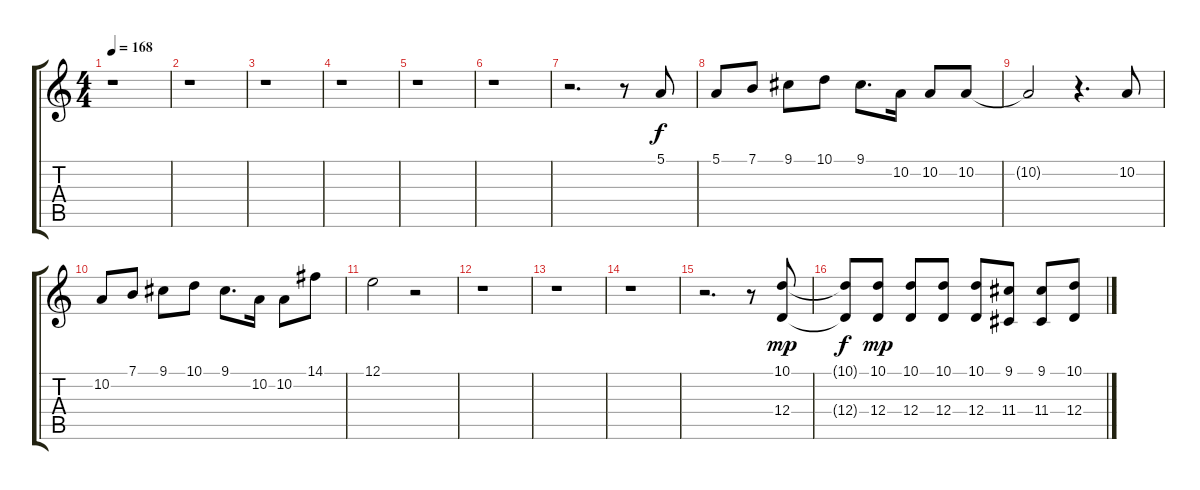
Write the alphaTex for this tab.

\track "" {instrument flute}
\staff {score tabs}
\tuning (E4 B3 G3 D3 A2 E2) {hide}
\ts (4 4)
\tempo 168
\clef g2
\ks c
r.1{dy f} |
r.1 |
r.1 |
r.1 |
r.1 |
r.1 |
r.2{d} r.8 5.1.8 |
5.1.8 7.1.8 9.1.8 10.1.8 9.1.8{d} 10.2.16 10.2.8 10.2.8 |
10.2{t}.2 r.4{d} 10.2.8 |
10.2.8 7.1.8 9.1.8 10.1.8 9.1.8{d} 10.2.16 10.2.8 14.1.8 |
12.1.2 r.2 |
r.1 |
r.1 |
r.1 |
r.2{d} r.8 (10.1 12.4).8{dy mp} |
(10.1{t} 12.4{t}).8{dy f} (10.1 12.4).8{dy mp} (10.1 12.4).8 (10.1 12.4).8 (10.1 12.4).8 (9.1 11.4).8 (9.1 11.4).8 (10.1 12.4).8
